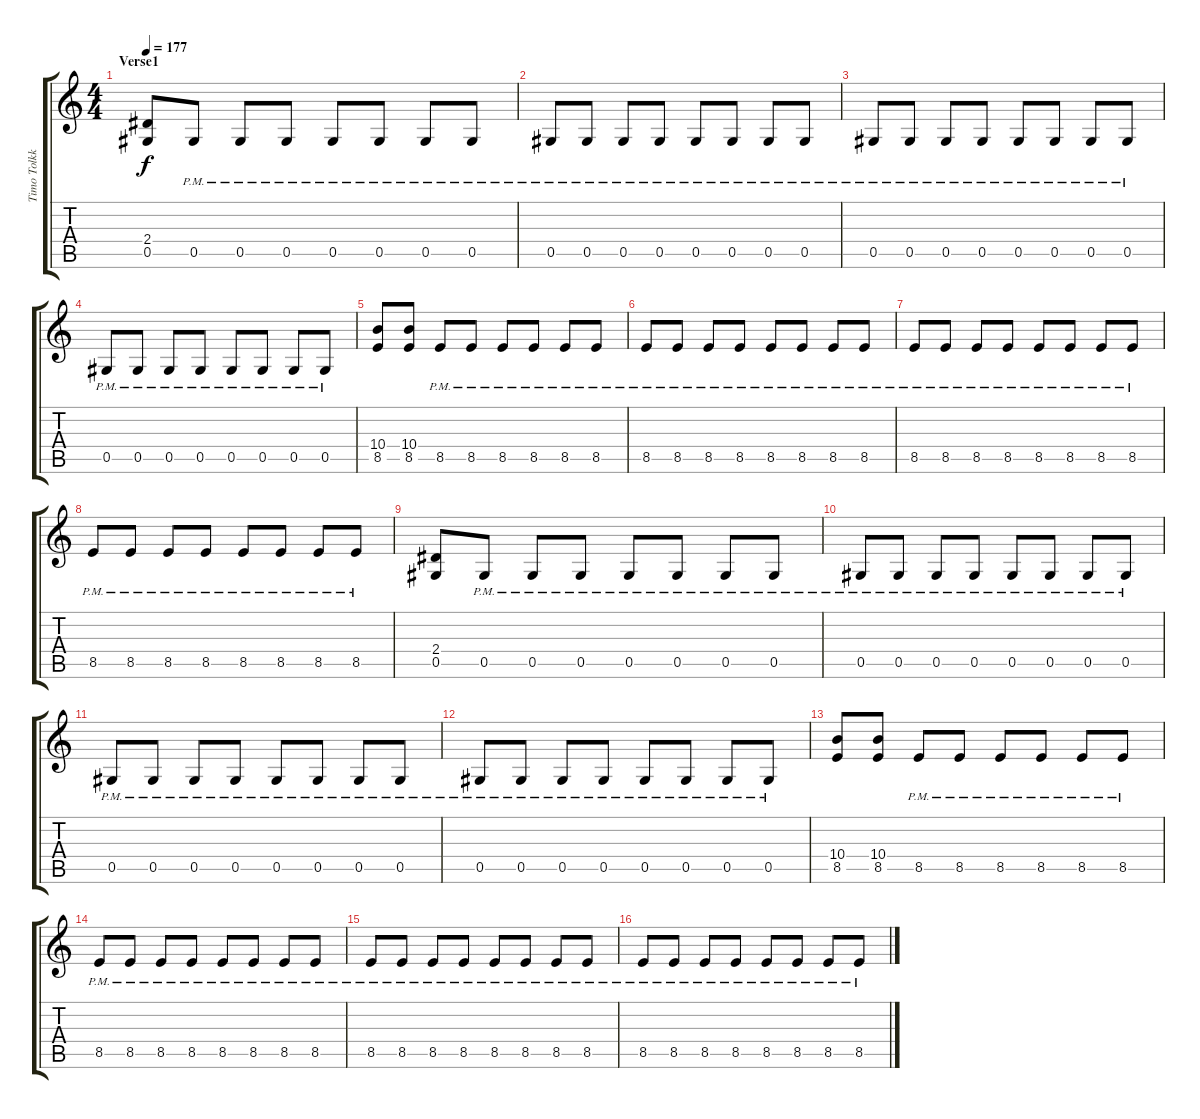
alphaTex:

\track ("Timo Tolkki 2" "Timo Tolkk") {instrument distortionguitar}
\staff {score tabs}
\tuning (Eb4 Bb3 Gb3 Db3 Ab2 Eb2) {hide}
\ts (4 4)
\section ("" "Verse1")
\tempo 177
\clef g2
\ks c
(2.4 0.5).8{dy f} 0.5{pm}.8 0.5{pm}.8 0.5{pm}.8 0.5{pm}.8 0.5{pm}.8 0.5{pm}.8 0.5{pm}.8 |
0.5{pm}.8 0.5{pm}.8 0.5{pm}.8 0.5{pm}.8 0.5{pm}.8 0.5{pm}.8 0.5{pm}.8 0.5{pm}.8 |
0.5{pm}.8 0.5{pm}.8 0.5{pm}.8 0.5{pm}.8 0.5{pm}.8 0.5{pm}.8 0.5{pm}.8 0.5{pm}.8 |
0.5{pm}.8 0.5{pm}.8 0.5{pm}.8 0.5{pm}.8 0.5{pm}.8 0.5{pm}.8 0.5{pm}.8 0.5{pm}.8 |
(10.4 8.5).8 (10.4 8.5).8 8.5{pm}.8 8.5{pm}.8 8.5{pm}.8 8.5{pm}.8 8.5{pm}.8 8.5{pm}.8 |
8.5{pm}.8 8.5{pm}.8 8.5{pm}.8 8.5{pm}.8 8.5{pm}.8 8.5{pm}.8 8.5{pm}.8 8.5{pm}.8 |
8.5{pm}.8 8.5{pm}.8 8.5{pm}.8 8.5{pm}.8 8.5{pm}.8 8.5{pm}.8 8.5{pm}.8 8.5{pm}.8 |
8.5{pm}.8 8.5{pm}.8 8.5{pm}.8 8.5{pm}.8 8.5{pm}.8 8.5{pm}.8 8.5{pm}.8 8.5{pm}.8 |
(2.4 0.5).8 0.5{pm}.8 0.5{pm}.8 0.5{pm}.8 0.5{pm}.8 0.5{pm}.8 0.5{pm}.8 0.5{pm}.8 |
0.5{pm}.8 0.5{pm}.8 0.5{pm}.8 0.5{pm}.8 0.5{pm}.8 0.5{pm}.8 0.5{pm}.8 0.5{pm}.8 |
0.5{pm}.8 0.5{pm}.8 0.5{pm}.8 0.5{pm}.8 0.5{pm}.8 0.5{pm}.8 0.5{pm}.8 0.5{pm}.8 |
0.5{pm}.8 0.5{pm}.8 0.5{pm}.8 0.5{pm}.8 0.5{pm}.8 0.5{pm}.8 0.5{pm}.8 0.5{pm}.8 |
(10.4 8.5).8 (10.4 8.5).8 8.5{pm}.8 8.5{pm}.8 8.5{pm}.8 8.5{pm}.8 8.5{pm}.8 8.5{pm}.8 |
8.5{pm}.8 8.5{pm}.8 8.5{pm}.8 8.5{pm}.8 8.5{pm}.8 8.5{pm}.8 8.5{pm}.8 8.5{pm}.8 |
8.5{pm}.8 8.5{pm}.8 8.5{pm}.8 8.5{pm}.8 8.5{pm}.8 8.5{pm}.8 8.5{pm}.8 8.5{pm}.8 |
8.5{pm}.8 8.5{pm}.8 8.5{pm}.8 8.5{pm}.8 8.5{pm}.8 8.5{pm}.8 8.5{pm}.8 8.5{pm}.8
